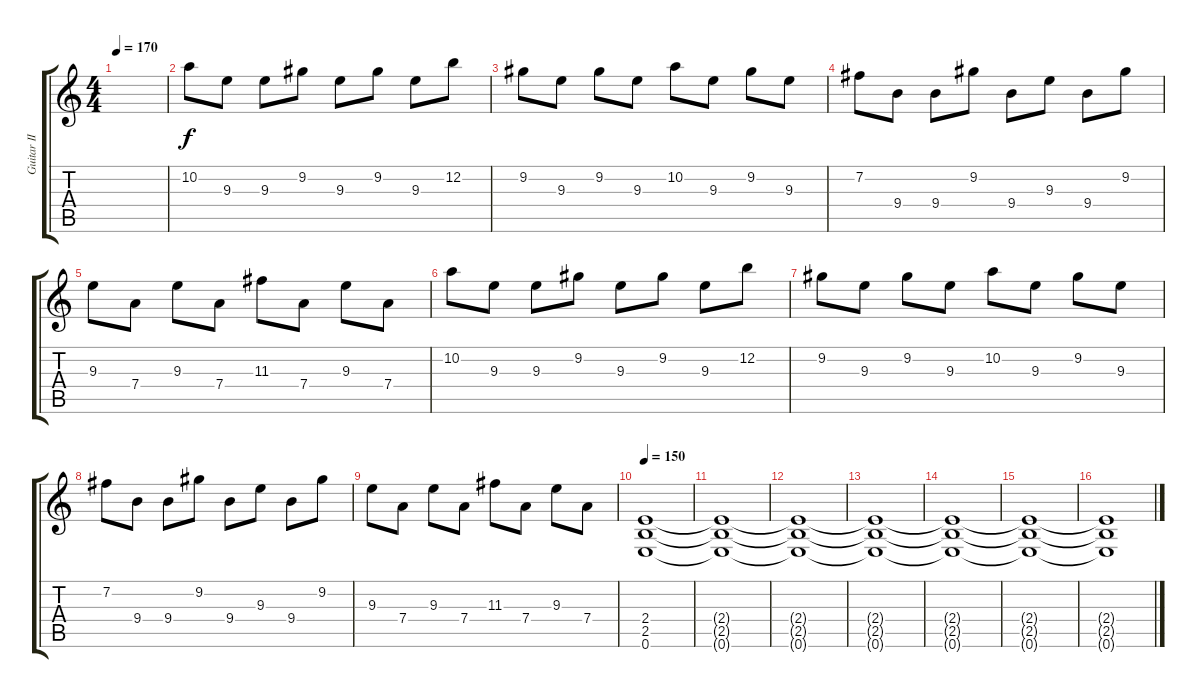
\track ("Guitar II" "Guitar II") {instrument distortionguitar}
\staff {score tabs}
\tuning (E4 B3 G3 D3 A2 E2) {hide}
\ts (4 4)
\tempo 170
\clef g2
\ks c
|
10.2.8 9.3.8 9.3.8 9.2.8 9.3.8 9.2.8 9.3.8 12.2.8 |
9.2.8 9.3.8 9.2.8 9.3.8 10.2.8 9.3.8 9.2.8 9.3.8 |
7.2.8 9.4.8 9.4.8 9.2.8 9.4.8 9.3.8 9.4.8 9.2.8 |
9.3.8 7.4.8 9.3.8 7.4.8 11.3.8 7.4.8 9.3.8 7.4.8 |
10.2.8 9.3.8 9.3.8 9.2.8 9.3.8 9.2.8 9.3.8 12.2.8 |
9.2.8 9.3.8 9.2.8 9.3.8 10.2.8 9.3.8 9.2.8 9.3.8 |
7.2.8 9.4.8 9.4.8 9.2.8 9.4.8 9.3.8 9.4.8 9.2.8 |
9.3.8 7.4.8 9.3.8 7.4.8 11.3.8 7.4.8 9.3.8 7.4.8 |
\tempo 150
(2.4 2.5 0.6).1 |
(2.4{t} 2.5{t} 0.6{t}).1 |
(2.4{t} 2.5{t} 0.6{t}).1 |
(2.4{t} 2.5{t} 0.6{t}).1 |
(2.4{t} 2.5{t} 0.6{t}).1 |
(2.4{t} 2.5{t} 0.6{t}).1 |
(2.4{t} 2.5{t} 0.6{t}).1
